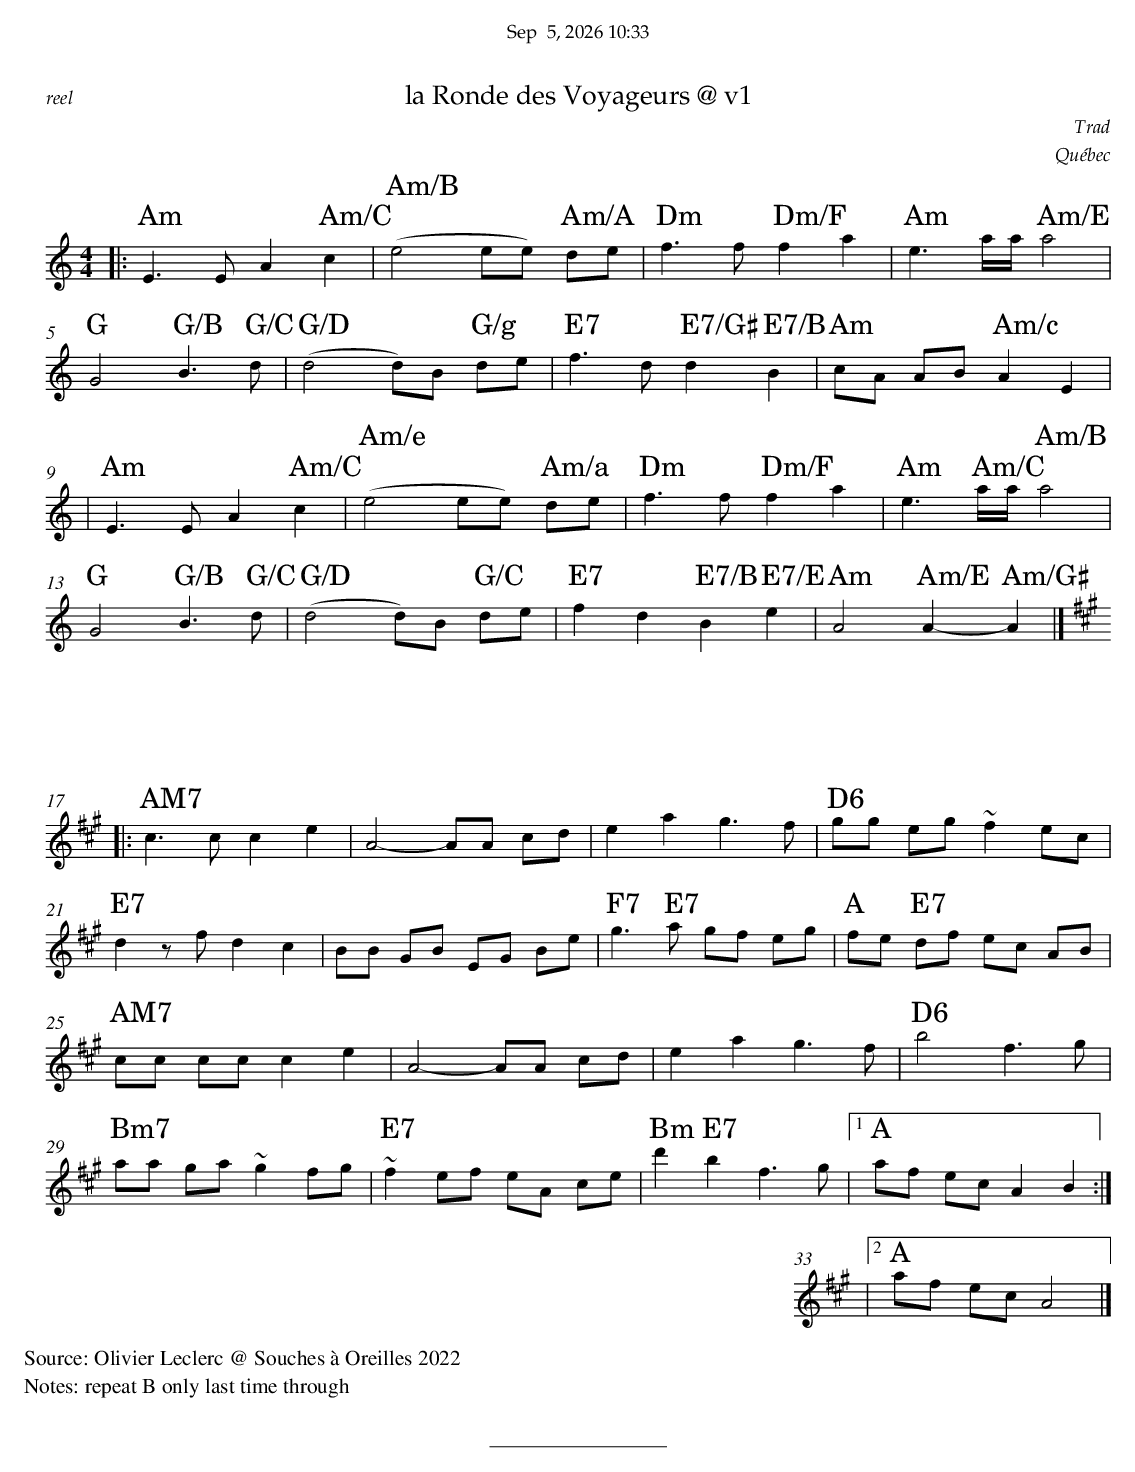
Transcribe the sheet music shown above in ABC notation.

X:1
T:la Ronde des Voyageurs @ v1
C:Trad
O:Québec
M:4/4
L:1/8
K:Amin
|: "Am" E3 E A2 "Am/C" c2 | "Am/B" (e4 ee) "Am/A" de | "Dm" f3 f "Dm/F" f2 a2 | "Am" e3 a/a/ "Am/E" a4 |
"G" G4 "G/B" B3 "G/C" d | "G/D" (d4 d)B "G/g" de | "E7" f3 d "E7/G#" d2 "E7/B" B2 | "Am" cA AB "Am/c" A2 E2 |
|"Am" E3 E A2 "Am/C" c2 | "Am/e" (e4 ee) "Am/a" de | "Dm" f3 f "Dm/F" f2 a2 | "Am" e3 "Am/C" a/a/  "Am/B" a4 |
"G" G4 "G/B" B3 "G/C" d | "G/D" (d4 d)B "G/C" de | "E7" f2 d2 "E7/B" B2  "E7/E" e2 | "Am" A4 "Am/E"A2- "Am/G#" A2 |]
K:Amaj
%%vskip .5cm
|: "AM7" c3 c c2 e2 | A4-AA cd |  e2 a2 g3 f | "D6" gg eg ~f2 ec |
"E7" d2 z f d2 c2 | BB GB EG Be | "F7" g3 "E7" a gf eg | "A" fe "E7" df ec AB |
"AM7" cc cc c2 e2 | A4-AA cd | e2 a2 g3 f | "D6" b4 f3 g |
"Bm7" aa ga ~g2 fg | "E7" ~f2 ef eA ce | "Bm" d'2 "E7" b2 f3 g |1 "A" af ec A2 B2 :|
|2 "A" af ec A4 |]
